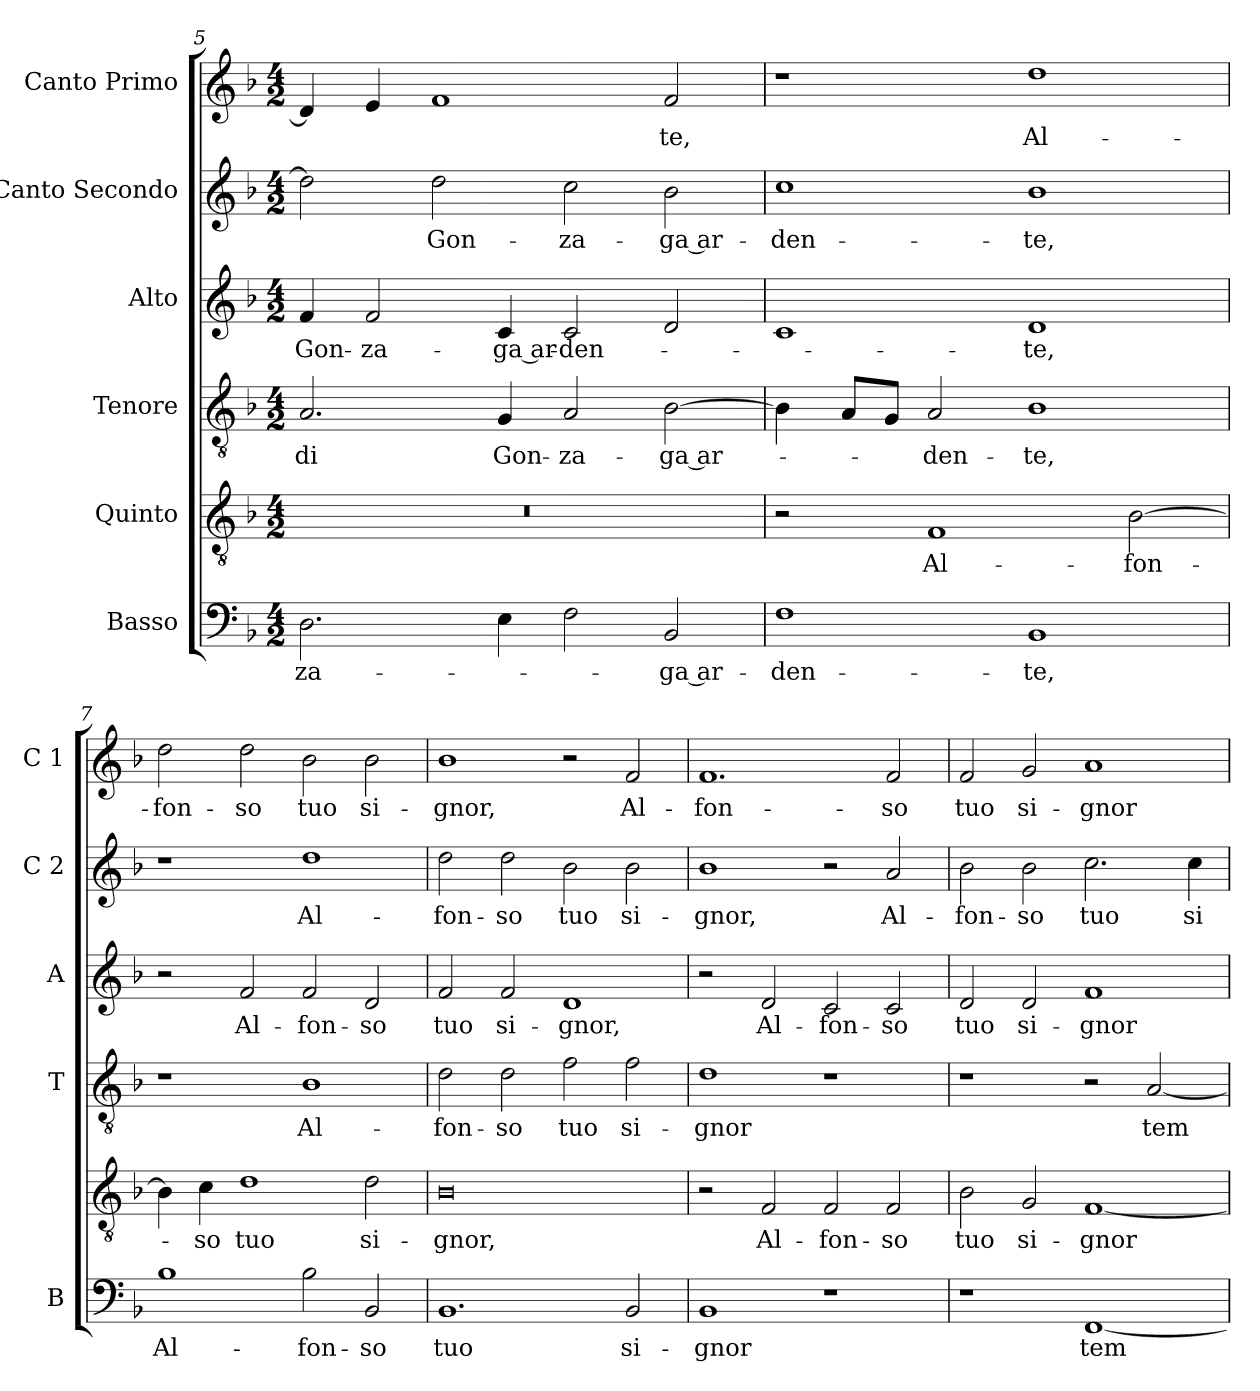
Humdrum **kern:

**kern	**text	**kern	**text	**kern	**text	**kern	**text	**kern	**text	**kern	**text
*part6	*part6	*part5	*part5	*part4	*part4	*part3	*part3	*part2	*part2	*part1	*part1
*staff6	*staff6	*staff5	*staff5	*staff4	*staff4	*staff3	*staff3	*staff2	*staff2	*staff1	*staff1
*I"Basso	*	*I"Quinto	*	*I"Tenore	*	*I"Alto	*	*I"Canto Secondo	*	*I"Canto Primo	*
*I'B	*	*	*	*I'T	*	*I'A	*	*I'C 2	*	*I'C 1	*
!!LO:LB:g=z
*clefF4	*	*clefGv2	*	*clefGv2	*	*clefG2	*	*clefG2	*	*clefG2	*
*k[b-]	*	*k[b-]	*	*k[b-]	*	*k[b-]	*	*k[b-]	*	*k[b-]	*
*F:	*	*F:	*	*F:	*	*F:	*	*F:	*	*F:	*
*M4/2	*	*M4/2	*	*M4/2	*	*M4/2	*	*M4/2	*	*M4/2	*
=5	=5	=5	=5	=5	=5	=5	=5	=5	=5	=5	=5
!	!LO:LY:b	!	!	!	!LO:LY:b	!	!LO:LY:b	!	!	!	!
2.D\	-za-	0r	.	2.A/	di	4f/	Gon-	2dd\]	.	4d/]	.
!	!	!	!	!	!	!	!LO:LY:b	!	!	!	!
.	.	.	.	.	.	2f/	-za-	.	.	4e/	.
!	!	!	!	!	!	!	!	!	!LO:LY:b	!	!
.	.	.	.	.	.	.	.	2dd\	Gon-	1f	.
!	!	!	!	!	!LO:LY:b	!	!LO:LY:b	!	!	!	!
4E\	.	.	.	4G/	Gon-	4c/	-ga ar-	.	.	.	.
!	!	!	!	!	!LO:LY:b	!	!LO:LY:b	!	!LO:LY:b	!	!
2F\	.	.	.	2A/	-za-	2c/	-den-	2cc\	-za-	.	.
!	!LO:LY:b	!	!	!	!LO:LY:b	!	!	!	!LO:LY:b	!	!LO:LY:b
2BB-/	-ga ar-	.	.	[2B-\	-ga ar-	2d/	.	2b-\	-ga ar-	2f/	-te,
=6	=6	=6	=6	=6	=6	=6	=6	=6	=6	=6	=6
!	!LO:LY:b	!	!	!	!	!	!	!	!LO:LY:b	!	!
1F	-den-	2r	.	4B-\]	.	1c	.	1cc	-den-	1r	.
.	.	.	.	8A/L	.	.	.	.	.	.	.
.	.	.	.	8G/J	.	.	.	.	.	.	.
!	!	!	!LO:LY:b	!	!LO:LY:b	!	!	!	!	!	!
.	.	1F	Al-	2A/	-den-	.	.	.	.	.	.
!	!LO:LY:b	!	!	!	!LO:LY:b	!	!LO:LY:b	!	!LO:LY:b	!	!LO:LY:b
1BB-	-te,	.	.	1B-	-te,	1d	-te,	1b-	-te,	1dd	Al-
!	!	!	!LO:LY:b	!	!	!	!	!	!	!	!
.	.	[2B-\	-fon-	.	.	.	.	.	.	.	.
=7	=7	=7	=7	=7	=7	=7	=7	=7	=7	=7	=7
!	!LO:LY:b	!	!	!	!	!	!	!	!	!	!LO:LY:b
1B-	Al-	4B-\]	.	1r	.	2r	.	1r	.	2dd\	-fon-
!	!	!	!LO:LY:b	!	!	!	!	!	!	!	!
.	.	4c\	-so	.	.	.	.	.	.	.	.
!	!	!	!LO:LY:b	!	!	!	!LO:LY:b	!	!	!	!LO:LY:b
.	.	1d	tuo	.	.	2f/	Al-	.	.	2dd\	-so
!	!LO:LY:b	!	!	!	!LO:LY:b	!	!LO:LY:b	!	!LO:LY:b	!	!LO:LY:b
2B-\	-fon-	.	.	1B-	Al-	2f/	-fon-	1dd	Al-	2b-\	tuo
!	!LO:LY:b	!	!LO:LY:b	!	!	!	!LO:LY:b	!	!	!	!LO:LY:b
2BB-/	-so	2d\	si-	.	.	2d/	-so	.	.	2b-\	si-
=8	=8	=8	=8	=8	=8	=8	=8	=8	=8	=8	=8
!	!LO:LY:b	!	!LO:LY:b	!	!LO:LY:b	!	!LO:LY:b	!	!LO:LY:b	!	!LO:LY:b
1.BB-	tuo	0B-	-gnor,	2d\	-fon-	2f/	tuo	2dd\	-fon-	1b-	-gnor,
!	!	!	!	!	!LO:LY:b	!	!LO:LY:b	!	!LO:LY:b	!	!
.	.	.	.	2d\	-so	2f/	si-	2dd\	-so	.	.
!	!	!	!	!	!LO:LY:b	!	!LO:LY:b	!	!LO:LY:b	!	!
.	.	.	.	2f\	tuo	1d	-gnor,	2b-\	tuo	2r	.
!	!LO:LY:b	!	!	!	!LO:LY:b	!	!	!	!LO:LY:b	!	!LO:LY:b
2BB-/	si-	.	.	2f\	si-	.	.	2b-\	si-	2f/	Al-
=9	=9	=9	=9	=9	=9	=9	=9	=9	=9	=9	=9
!	!LO:LY:b	!	!	!	!LO:LY:b	!	!	!	!LO:LY:b	!	!LO:LY:b
1BB-	-gnor	2r	.	1d	-gnor	2r	.	1b-	-gnor,	1.f	-fon-
!	!	!	!LO:LY:b	!	!	!	!LO:LY:b	!	!	!	!
.	.	2F/	Al-	.	.	2d/	Al-	.	.	.	.
!	!	!	!LO:LY:b	!	!	!	!LO:LY:b	!	!	!	!
1r	.	2F/	-fon-	1r	.	2c/	-fon-	2r	.	.	.
!	!	!	!LO:LY:b	!	!	!	!LO:LY:b	!	!LO:LY:b	!	!LO:LY:b
.	.	2F/	-so	.	.	2c/	-so	2a/	Al-	2f/	-so
=10	=10	=10	=10	=10	=10	=10	=10	=10	=10	=10	=10
!	!	!	!LO:LY:b	!	!	!	!LO:LY:b	!	!LO:LY:b	!	!LO:LY:b
1r	.	2B-\	tuo	1r	.	2d/	tuo	2b-\	-fon-	2f/	tuo
!	!	!	!LO:LY:b	!	!	!	!LO:LY:b	!	!LO:LY:b	!	!LO:LY:b
.	.	2G/	si-	.	.	2d/	si-	2b-\	-so	2g/	si-
!	!LO:LY:b	!	!LO:LY:b	!	!	!	!LO:LY:b	!	!LO:LY:b	!	!LO:LY:b
[1FF	tem-	[1F	-gnor	2r	.	1f	-gnor	2.cc\	tuo	1a	-gnor
!	!	!	!	!	!LO:LY:b	!	!	!	!	!	!
.	.	.	.	[2A/	tem-	.	.	.	.	.	.
!	!	!	!	!	!	!	!	!	!LO:LY:b	!	!
.	.	.	.	.	.	.	.	4cc\	si-	.	.
=	=	=	=	=	=	=	=	=	=	=	=
*-	*-	*-	*-	*-	*-	*-	*-	*-	*-	*-	*-
